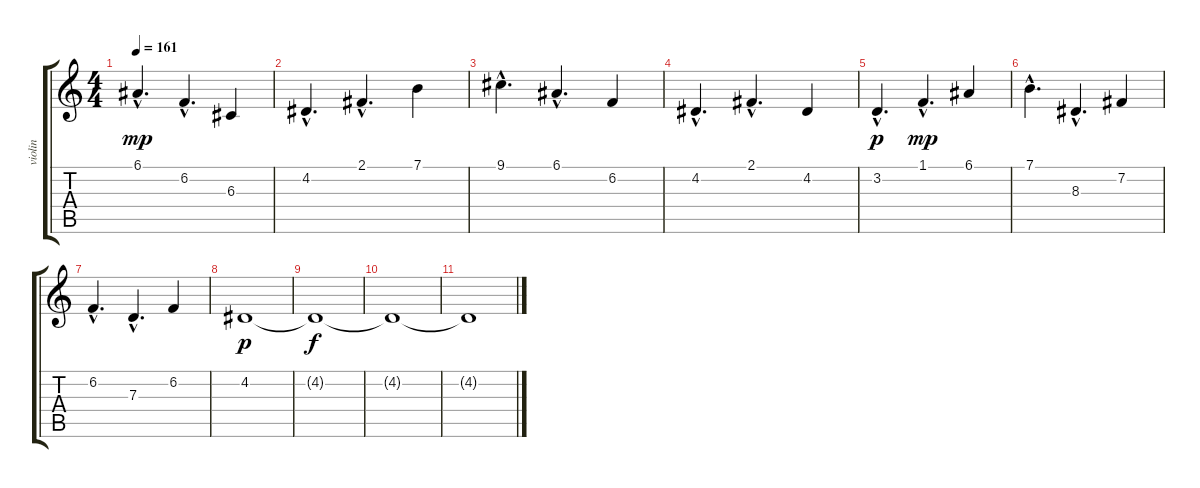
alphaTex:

\track ("violin" "violin") {instrument violin}
\staff {score tabs}
\tuning (E4 B3 G3 D3 A2 E2) {hide}
\ts (4 4)
\tempo 161
\clef g2
\ks c
6.1{hac}.4{d dy mp} 6.2{hac}.4{d} 6.3.4 |
4.2{hac}.4{d} 2.1{hac}.4{d} 7.1.4 |
9.1{hac}.4{d} 6.1{hac}.4{d} 6.2.4 |
4.2{hac}.4{d} 2.1{hac}.4{d} 4.2.4 |
3.2{hac}.4{d dy p} 1.1{hac}.4{d dy mp} 6.1.4 |
7.1{hac}.4{d} 8.3{hac}.4{d} 7.2.4 |
6.2{hac}.4{d} 7.3{hac}.4{d} 6.2.4 |
4.2.1{dy p} |
4.2{t}.1{dy f} |
4.2{t}.1 |
4.2{t}.1
